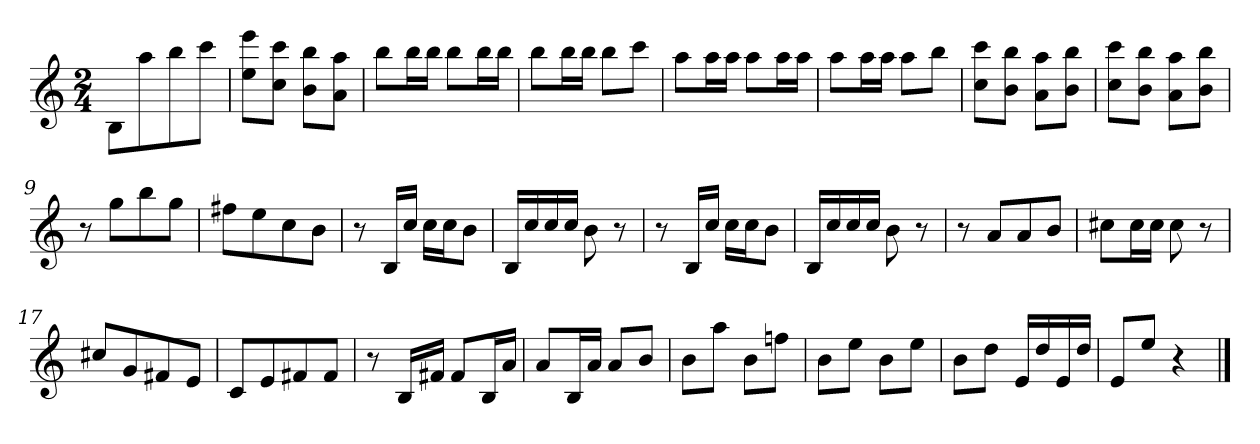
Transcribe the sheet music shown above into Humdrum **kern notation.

**kern
*part1
*staff1
*clefG2
*k[]
*C:
*M2/4
=1
8BL
8aa
8bb
8cccJ
=2
8ee 8eeeL
8cc 8cccJ
8b 8bbL
8a 8aaJ
=3
8bbL
16bbL
16bbJJ
8bbL
16bbL
16bbJJ
=4
8bbL
16bbL
16bbJJ
8bbL
8cccJ
=5
8aaL
16aaL
16aaJJ
8aaL
16aaL
16aaJJ
=6
8aaL
16aaL
16aaJJ
8aaL
8bbJ
=7
8cc 8cccL
8b 8bbJ
8a 8aaL
8b 8bbJ
=8
8cc 8cccL
8b 8bbJ
8a 8aaL
8b 8bbJ
=9
8r
8ggL
8bb
8ggJ
=10
8ff#XL
8ee
8cc
8bJ
=11
8r
16BLL
16ccJJ
16ccLL
16ccJ
8bJ
=12
16BLL
16cc
16cc
16ccJJ
8b
8r
=13
8r
16BLL
16ccJJ
16ccLL
16ccJ
8bJ
=14
16BLL
16cc
16cc
16ccJJ
8b
8r
=15
8r
8aL
8a
8bJ
=16
8cc#XL
16cc#L
16cc#JJ
8cc#
8r
=17
8cc#XL
8g
8f#X
8eJ
=18
8cL
8e
8f#X
8f#J
=19
8r
16BLL
16f#XJJ
8f#L
16BL
16aJJ
=20
8aL
16BL
16aJJ
8aL
8bJ
=21
8bL
8aaJ
8bL
8ffnJ
=22
8bL
8eeJ
8bL
8eeJ
=23
8bL
8ddJ
16eLL
16dd
16e
16ddJJ
=24
8eL
8eeJ
4r
==
*-
